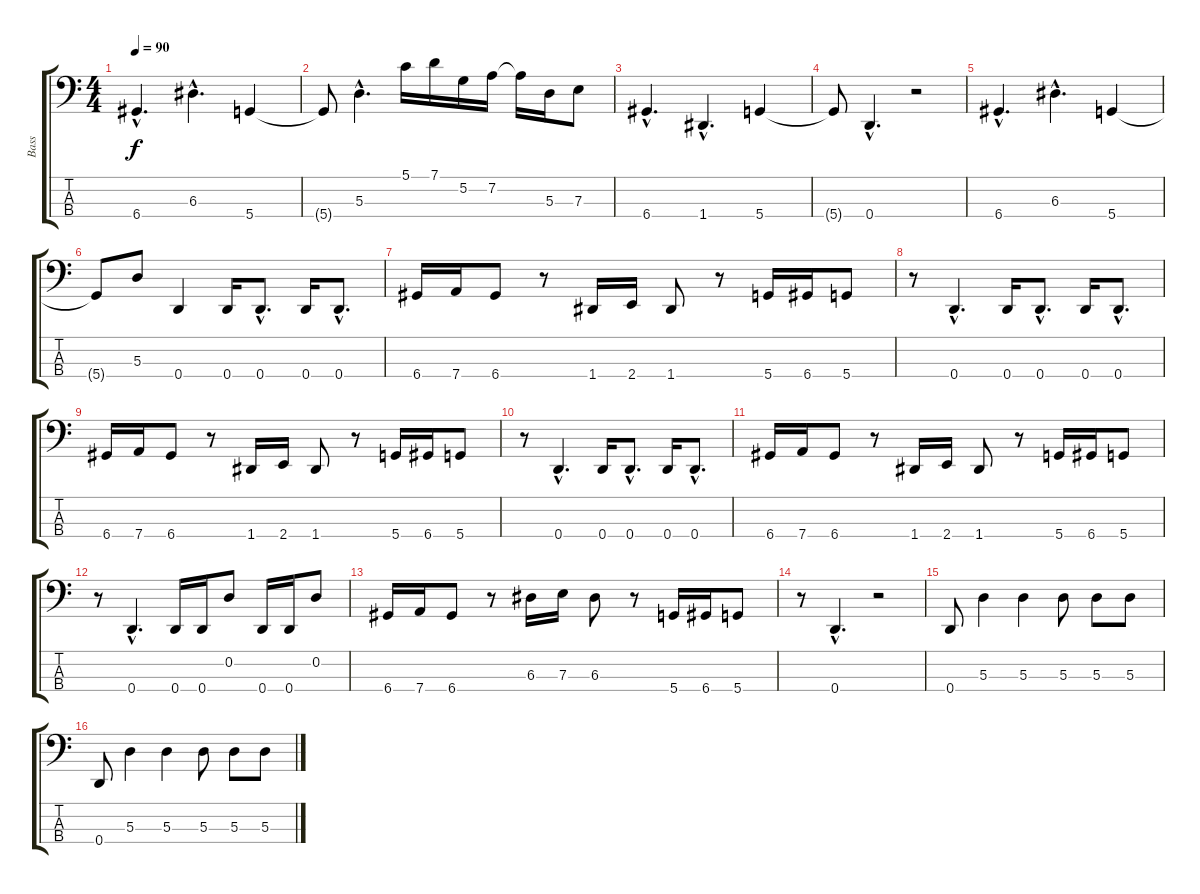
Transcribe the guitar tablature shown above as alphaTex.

\track ("Bass" "Bass") {instrument electricbassfinger}
\staff {score tabs}
\tuning (G2 D2 A1 D1) {hide}
\ts (4 4)
\tempo 90
\clef f4
\ks c
6.4{hac}.4{d dy f} 6.3{hac}.4{d} 5.4.4 |
5.4{t}.8 5.3{hac}.4{d} 5.1.16 7.1.16 5.2.16 7.2.16 7.2{t}.16 5.3.16 7.3.8 |
6.4{hac}.4{d} 1.4{hac}.4{d} 5.4.4 |
5.4{t}.8 0.4{hac}.4{d} r.2 |
6.4{hac}.4{d} 6.3{hac}.4{d} 5.4.4 |
5.4{t}.8 5.3.8 0.4.4 0.4.16 0.4{hac}.8{d} 0.4.16 0.4{hac}.8{d} |
6.4.16 7.4.16 6.4.8 r.8 1.4.16 2.4.16 1.4.8 r.8 5.4.16 6.4.16 5.4.8 |
r.8 0.4{hac}.4{d} 0.4.16 0.4{hac}.8{d} 0.4.16 0.4{hac}.8{d} |
6.4.16 7.4.16 6.4.8 r.8 1.4.16 2.4.16 1.4.8 r.8 5.4.16 6.4.16 5.4.8 |
r.8 0.4{hac}.4{d} 0.4.16 0.4{hac}.8{d} 0.4.16 0.4{hac}.8{d} |
6.4.16 7.4.16 6.4.8 r.8 1.4.16 2.4.16 1.4.8 r.8 5.4.16 6.4.16 5.4.8 |
r.8 0.4{hac}.4{d} 0.4.16 0.4.16 0.2.8 0.4.16 0.4.16 0.2.8 |
6.4.16 7.4.16 6.4.8 r.8 6.3.16 7.3.16 6.3.8 r.8 5.4.16 6.4.16 5.4.8 |
r.8 0.4{hac}.4{d} r.2 |
0.4.8 5.3.4 5.3.4 5.3.8 5.3.8 5.3.8 |
0.4.8 5.3.4 5.3.4 5.3.8 5.3.8 5.3.8
